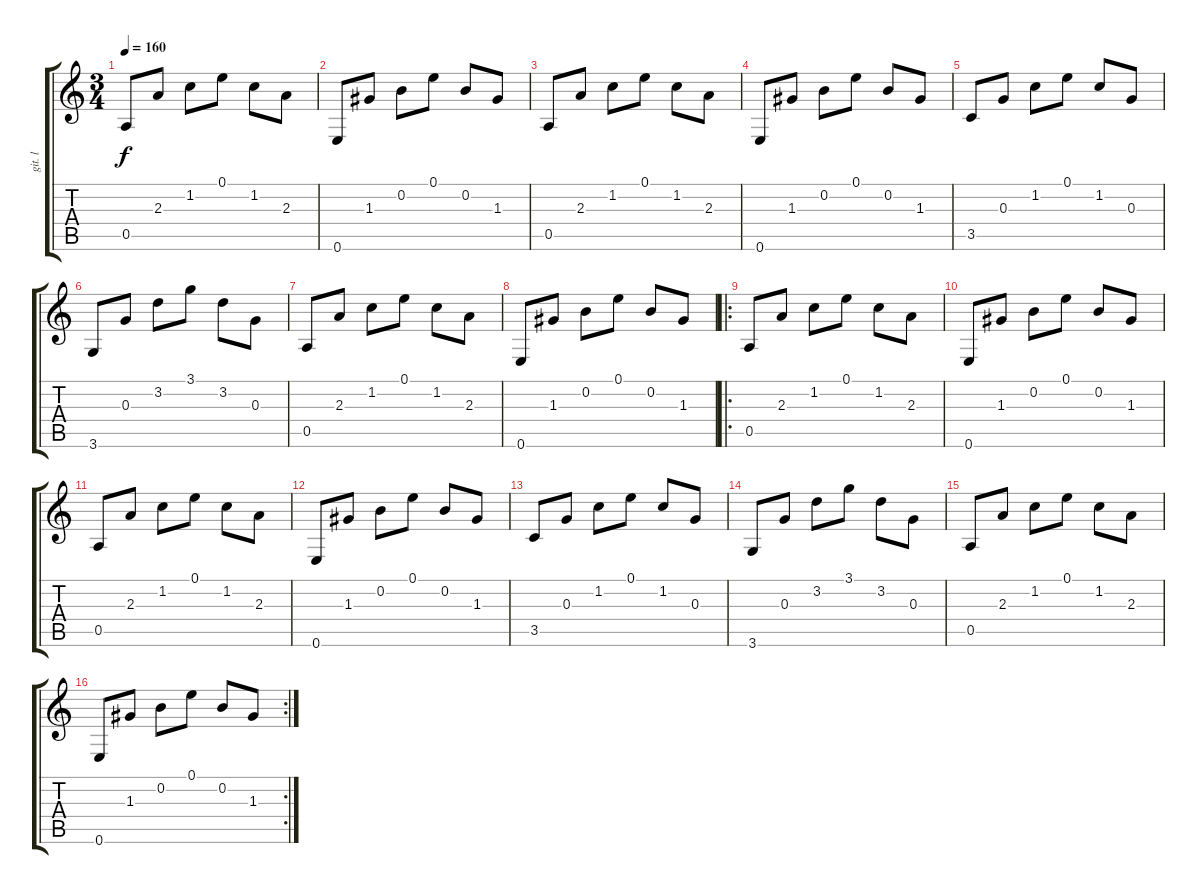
\track ("git. l" "git. l") {instrument electricguitarclean}
\staff {score tabs}
\tuning (E4 B3 G3 D3 A2 E2) {hide}
\ts (3 4)
\tempo 160
\clef g2
\ks c
0.5.8{dy f instrument electricguitarclean} 2.3.8 1.2.8 0.1.8 1.2.8 2.3.8 |
0.6.8 1.3.8 0.2.8 0.1.8 0.2.8 1.3.8 |
0.5.8 2.3.8 1.2.8 0.1.8 1.2.8 2.3.8 |
0.6.8 1.3.8 0.2.8 0.1.8 0.2.8 1.3.8 |
3.5.8 0.3.8 1.2.8 0.1.8 1.2.8 0.3.8 |
3.6.8 0.3.8 3.2.8 3.1.8 3.2.8 0.3.8 |
0.5.8 2.3.8 1.2.8 0.1.8 1.2.8 2.3.8 |
0.6.8 1.3.8 0.2.8 0.1.8 0.2.8 1.3.8 |
\ro
0.5.8 2.3.8 1.2.8 0.1.8 1.2.8 2.3.8 |
0.6.8 1.3.8 0.2.8 0.1.8 0.2.8 1.3.8 |
0.5.8 2.3.8 1.2.8 0.1.8 1.2.8 2.3.8 |
0.6.8 1.3.8 0.2.8 0.1.8 0.2.8 1.3.8 |
3.5.8 0.3.8 1.2.8 0.1.8 1.2.8 0.3.8 |
3.6.8 0.3.8 3.2.8 3.1.8 3.2.8 0.3.8 |
0.5.8 2.3.8 1.2.8 0.1.8 1.2.8 2.3.8 |
\rc 2
0.6.8 1.3.8 0.2.8 0.1.8 0.2.8 1.3.8
